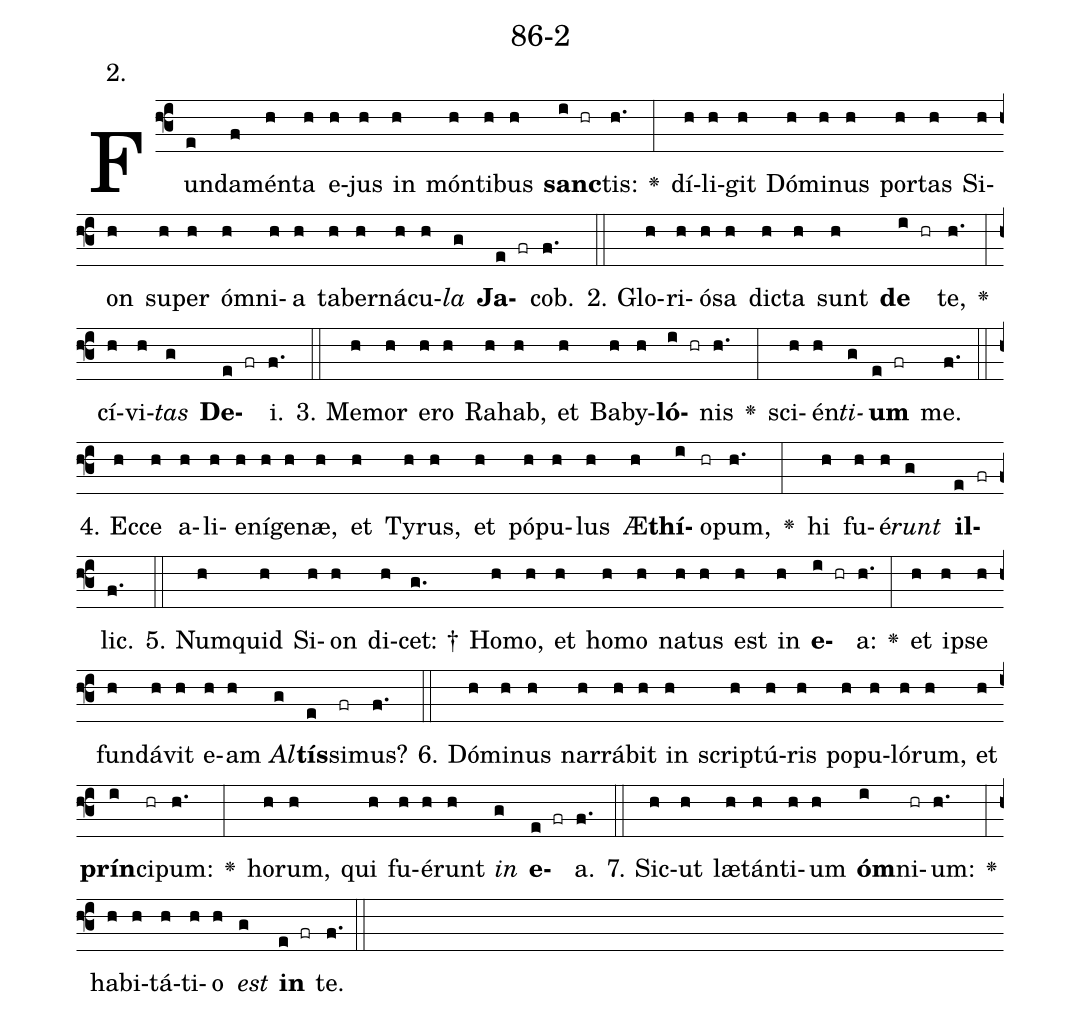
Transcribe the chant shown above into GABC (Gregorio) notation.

name: 86-2;
annotation: 2.;
%%
(f3)Fun(e)da(f)mén(h)ta(h) e(h)jus(h) in(h) món(h)ti(h)bus(h) <b>sanc</b>(i hr)tis:(h.) <v>\greheightstar</v>(:) dí(h)li(h)git(h) Dó(h)mi(h)nus(h) por(h)tas(h) Si(h)on(h) su(h)per(h) óm(h)ni(h)a(h) ta(h)ber(h)ná(h)cu(h)<i>la</i>(g) <b>Ja</b>(e fr)cob.(f.) (::)
2. Glo(h)ri(h)ó(h)sa(h) dic(h)ta(h) sunt(h) <b>de</b>(i hr) te,(h.) <v>\greheightstar</v>(:) cí(h)vi(h)<i>tas</i>(g) <b>De</b>(e fr)i.(f.) (::)
3. Me(h)mor(h) e(h)ro(h) Ra(h)hab,(h) et(h) Ba(h)by(h)<b>ló</b>(i hr)nis(h.) <v>\greheightstar</v>(:) sci(h)én(h)<i>ti</i>(g)<b>um</b>(e fr) me.(f.) (::)
4. Ec(h)ce(h) a(h)li(h)e(h)ní(h)ge(h)næ,(h) et(h) Ty(h)rus,(h) et(h) pó(h)pu(h)lus(h) Æ(h)<b>thí</b>(i)o(hr)pum,(h.) <v>\greheightstar</v>(:) hi(h) fu(h)é(h)<i>runt</i>(g) <b>il</b>(e fr)lic.(f.) (::)
5. Num(h)quid(h) Si(h)on(h) di(h)cet: †(g.) Ho(h)mo,(h) et(h) ho(h)mo(h) na(h)tus(h) est(h) in(h) <b>e</b>(i hr)a:(h.) <v>\greheightstar</v>(:) et(h) ip(h)se(h) fun(h)dá(h)vit(h) e(h)am(h) <i>Al</i>(g)<b>tís</b>(e)si(fr)mus?(f.) (::)
6. Dó(h)mi(h)nus(h) nar(h)rá(h)bit(h) in(h) scrip(h)tú(h)ris(h) po(h)pu(h)ló(h)rum,(h) et(h) <b>prín</b>(i)ci(hr)pum:(h.) <v>\greheightstar</v>(:) ho(h)rum,(h) qui(h) fu(h)é(h)runt(h) <i>in</i>(g) <b>e</b>(e fr)a.(f.) (::)
7. Sic(h)ut(h) læ(h)tán(h)ti(h)um(h) <b>óm</b>(i)ni(hr)um:(h.) <v>\greheightstar</v>(:) ha(h)bi(h)tá(h)ti(h)o(h) <i>est</i>(g) <b>in</b>(e fr) te.(f.) (::)
